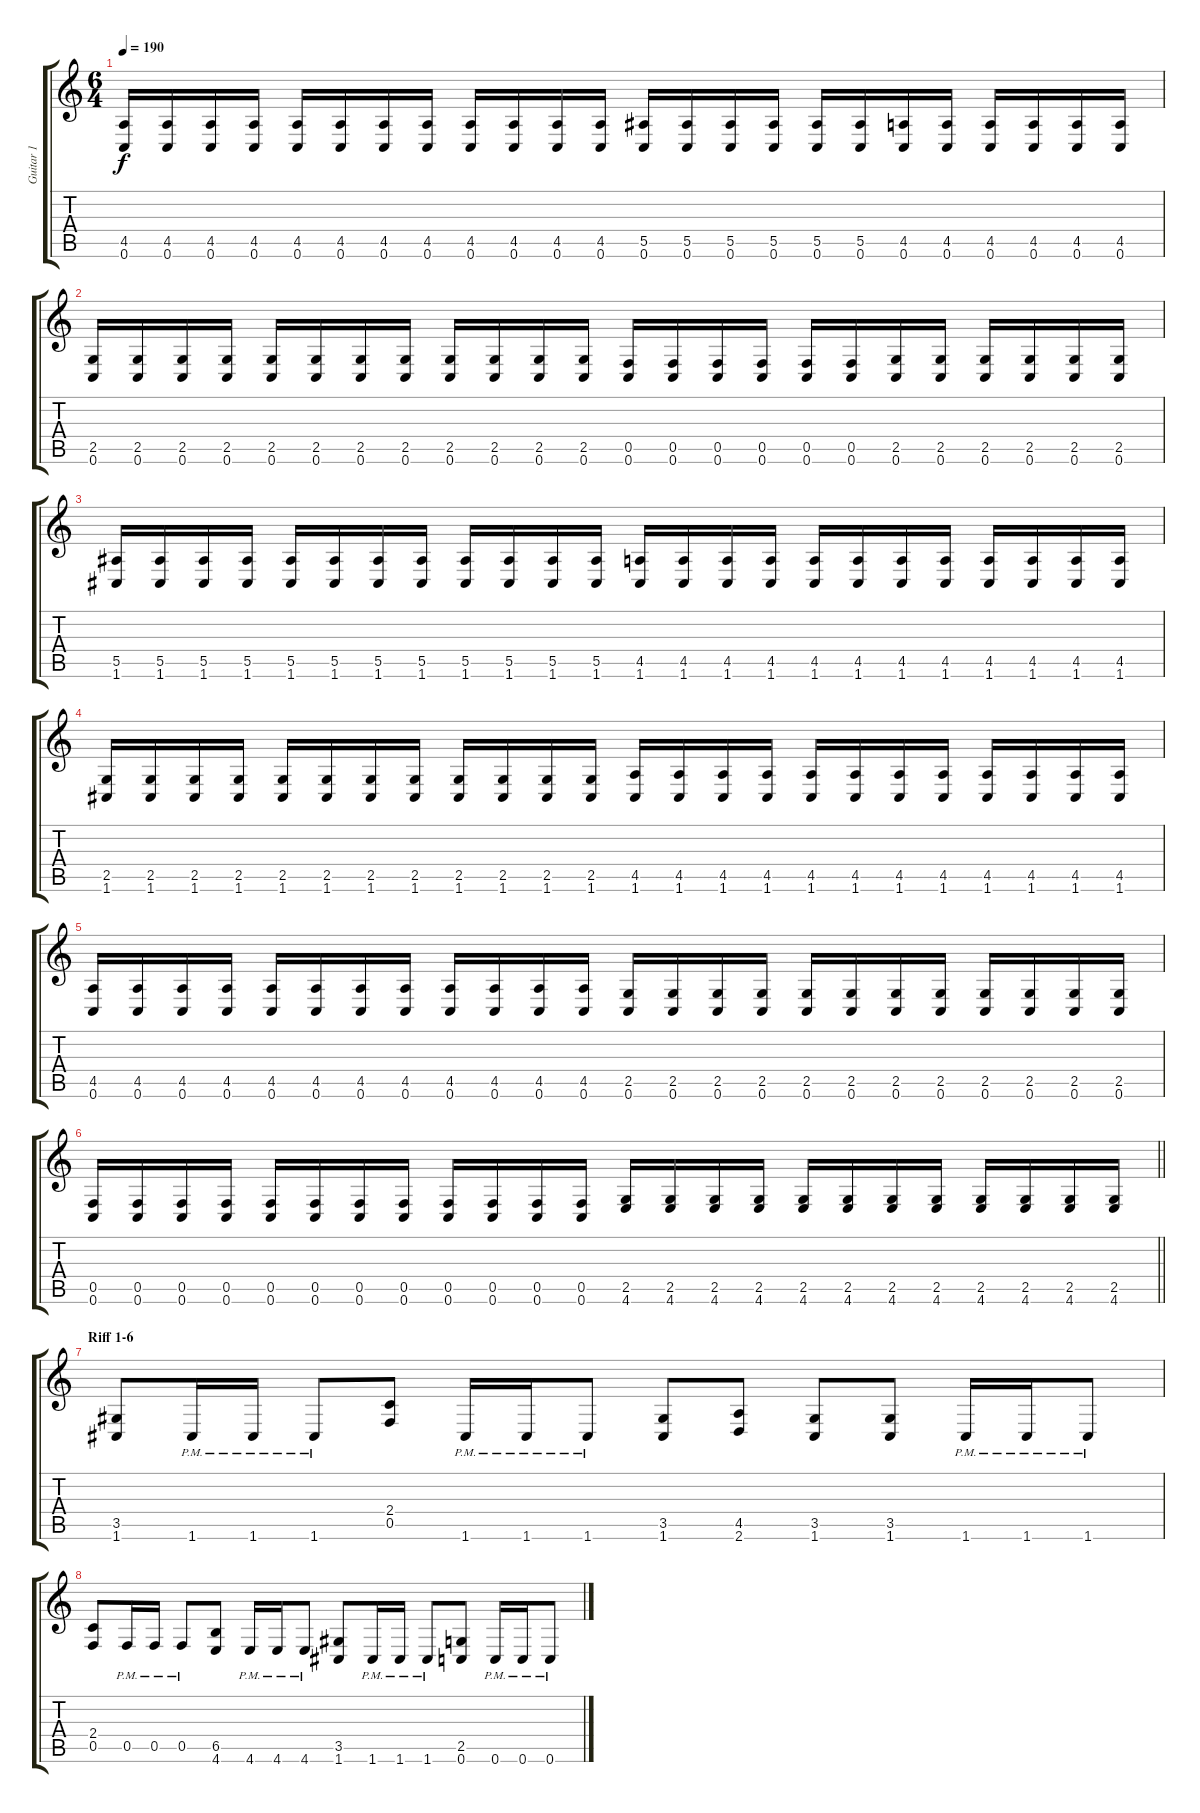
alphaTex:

\track ("Guitar 1" "Guitar 1") {instrument distortionguitar}
\staff {score tabs}
\tuning (C4 G3 Eb3 Bb2 F2 C2) {hide}
\ts (6 4)
\tempo 190
\clef g2
\ks c
(4.5 0.6).16{dy f} (4.5 0.6).16 (4.5 0.6).16 (4.5 0.6).16 (4.5 0.6).16 (4.5 0.6).16 (4.5 0.6).16 (4.5 0.6).16 (4.5 0.6).16 (4.5 0.6).16 (4.5 0.6).16 (4.5 0.6).16 (5.5 0.6).16 (5.5 0.6).16 (5.5 0.6).16 (5.5 0.6).16 (5.5 0.6).16 (5.5 0.6).16 (4.5 0.6).16 (4.5 0.6).16 (4.5 0.6).16 (4.5 0.6).16 (4.5 0.6).16 (4.5 0.6).16 |
(2.5 0.6).16 (2.5 0.6).16 (2.5 0.6).16 (2.5 0.6).16 (2.5 0.6).16 (2.5 0.6).16 (2.5 0.6).16 (2.5 0.6).16 (2.5 0.6).16 (2.5 0.6).16 (2.5 0.6).16 (2.5 0.6).16 (0.5 0.6).16 (0.5 0.6).16 (0.5 0.6).16 (0.5 0.6).16 (0.5 0.6).16 (0.5 0.6).16 (2.5 0.6).16 (2.5 0.6).16 (2.5 0.6).16 (2.5 0.6).16 (2.5 0.6).16 (2.5 0.6).16 |
(5.5 1.6).16 (5.5 1.6).16 (5.5 1.6).16 (5.5 1.6).16 (5.5 1.6).16 (5.5 1.6).16 (5.5 1.6).16 (5.5 1.6).16 (5.5 1.6).16 (5.5 1.6).16 (5.5 1.6).16 (5.5 1.6).16 (4.5 1.6).16 (4.5 1.6).16 (4.5 1.6).16 (4.5 1.6).16 (4.5 1.6).16 (4.5 1.6).16 (4.5 1.6).16 (4.5 1.6).16 (4.5 1.6).16 (4.5 1.6).16 (4.5 1.6).16 (4.5 1.6).16 |
(2.5 1.6).16 (2.5 1.6).16 (2.5 1.6).16 (2.5 1.6).16 (2.5 1.6).16 (2.5 1.6).16 (2.5 1.6).16 (2.5 1.6).16 (2.5 1.6).16 (2.5 1.6).16 (2.5 1.6).16 (2.5 1.6).16 (4.5 1.6).16 (4.5 1.6).16 (4.5 1.6).16 (4.5 1.6).16 (4.5 1.6).16 (4.5 1.6).16 (4.5 1.6).16 (4.5 1.6).16 (4.5 1.6).16 (4.5 1.6).16 (4.5 1.6).16 (4.5 1.6).16 |
(4.5 0.6).16 (4.5 0.6).16 (4.5 0.6).16 (4.5 0.6).16 (4.5 0.6).16 (4.5 0.6).16 (4.5 0.6).16 (4.5 0.6).16 (4.5 0.6).16 (4.5 0.6).16 (4.5 0.6).16 (4.5 0.6).16 (2.5 0.6).16 (2.5 0.6).16 (2.5 0.6).16 (2.5 0.6).16 (2.5 0.6).16 (2.5 0.6).16 (2.5 0.6).16 (2.5 0.6).16 (2.5 0.6).16 (2.5 0.6).16 (2.5 0.6).16 (2.5 0.6).16 |
\barLineRight lightlight
(0.5 0.6).16 (0.5 0.6).16 (0.5 0.6).16 (0.5 0.6).16 (0.5 0.6).16 (0.5 0.6).16 (0.5 0.6).16 (0.5 0.6).16 (0.5 0.6).16 (0.5 0.6).16 (0.5 0.6).16 (0.5 0.6).16 (2.5 4.6).16 (2.5 4.6).16 (2.5 4.6).16 (2.5 4.6).16 (2.5 4.6).16 (2.5 4.6).16 (2.5 4.6).16 (2.5 4.6).16 (2.5 4.6).16 (2.5 4.6).16 (2.5 4.6).16 (2.5 4.6).16 |
\section ("" "Riff 1-6")
(3.5 1.6).8 1.6{pm}.16 1.6{pm}.16 1.6{pm}.8 (2.4 0.5).8 1.6{pm}.16 1.6{pm}.16 1.6{pm}.8 (3.5 1.6).8 (4.5 2.6).8 (3.5 1.6).8 (3.5 1.6).8 1.6{pm}.16 1.6{pm}.16 1.6{pm}.8 |
(2.4 0.5).8 0.5{pm}.16 0.5{pm}.16 0.5{pm}.8 (6.5 4.6).8 4.6{pm}.16 4.6{pm}.16 4.6{pm}.8 (3.5 1.6).8 1.6{pm}.16 1.6{pm}.16 1.6{pm}.8 (2.5 0.6).8 0.6{pm}.16 0.6{pm}.16 0.6{pm}.8
